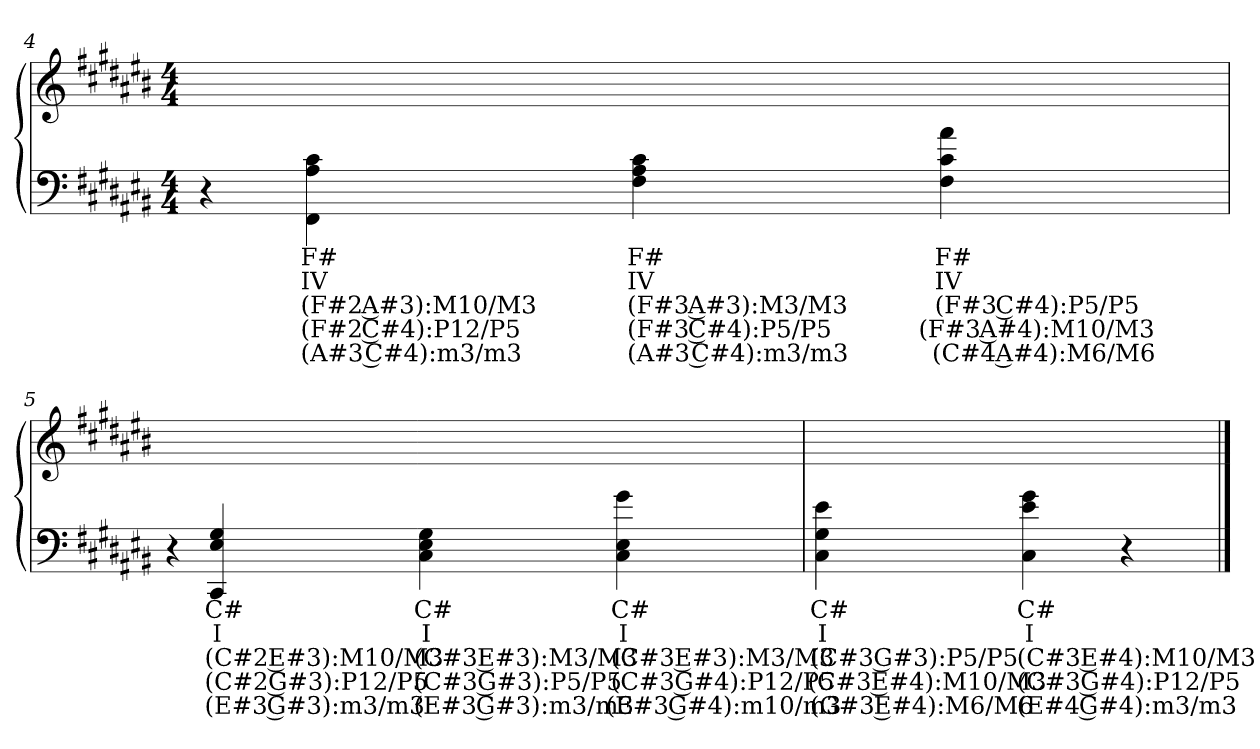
**kern	**text	**text	**text	**text	**text	**kern
*part2	*part2	*part2	*part2	*part2	*part2	*part1
*staff2	*staff2	*staff2	*staff2	*staff2	*staff2	*staff1
*clefF4	*	*	*	*	*	*clefG2
*k[f#c#g#d#a#e#b#]	*	*	*	*	*	*k[f#c#g#d#a#e#b#]
*C#:	*	*	*	*	*	*C#:
*M4/4	*	*	*	*	*	*M4/4
=4	=4	=4	=4	=4	=4	=4
4r	.	.	.	.	.	1ryy
4FF# 4A# 4c#	F#	IV	(F#2 A#3):M10/M3	(F#2 C#4):P12/P5	(A#3 C#4):m3/m3	.
4F# 4A# 4c#	F#	IV	(F#3 A#3):M3/M3	(F#3 C#4):P5/P5	(A#3 C#4):m3/m3	.
4F# 4c# 4a#	F#	IV	(F#3 C#4):P5/P5	(F#3 A#4):M10/M3	(C#4 A#4):M6/M6	.
=5	=5	=5	=5	=5	=5	=5
4r	.	.	.	.	.	1ryy
4CC# 4E# 4G#	C#	I	(C#2 E#3):M10/M3	(C#2 G#3):P12/P5	(E#3 G#3):m3/m3	.
4C# 4E# 4G#	C#	I	(C#3 E#3):M3/M3	(C#3 G#3):P5/P5	(E#3 G#3):m3/m3	.
4C# 4E# 4g#	C#	I	(C#3 E#3):M3/M3	(C#3 G#4):P12/P5	(E#3 G#4):m10/m3	.
=6	=6	=6	=6	=6	=6	=6
4C# 4G# 4e#	C#	I	(C#3 G#3):P5/P5	(C#3 E#4):M10/M3	(G#3 E#4):M6/M6	2.ryy
4C# 4e# 4g#	C#	I	(C#3 E#4):M10/M3	(C#3 G#4):P12/P5	(E#4 G#4):m3/m3	.
4r	.	.	.	.	.	.
==	==	==	==	==	==	==
*-	*-	*-	*-	*-	*-	*-
